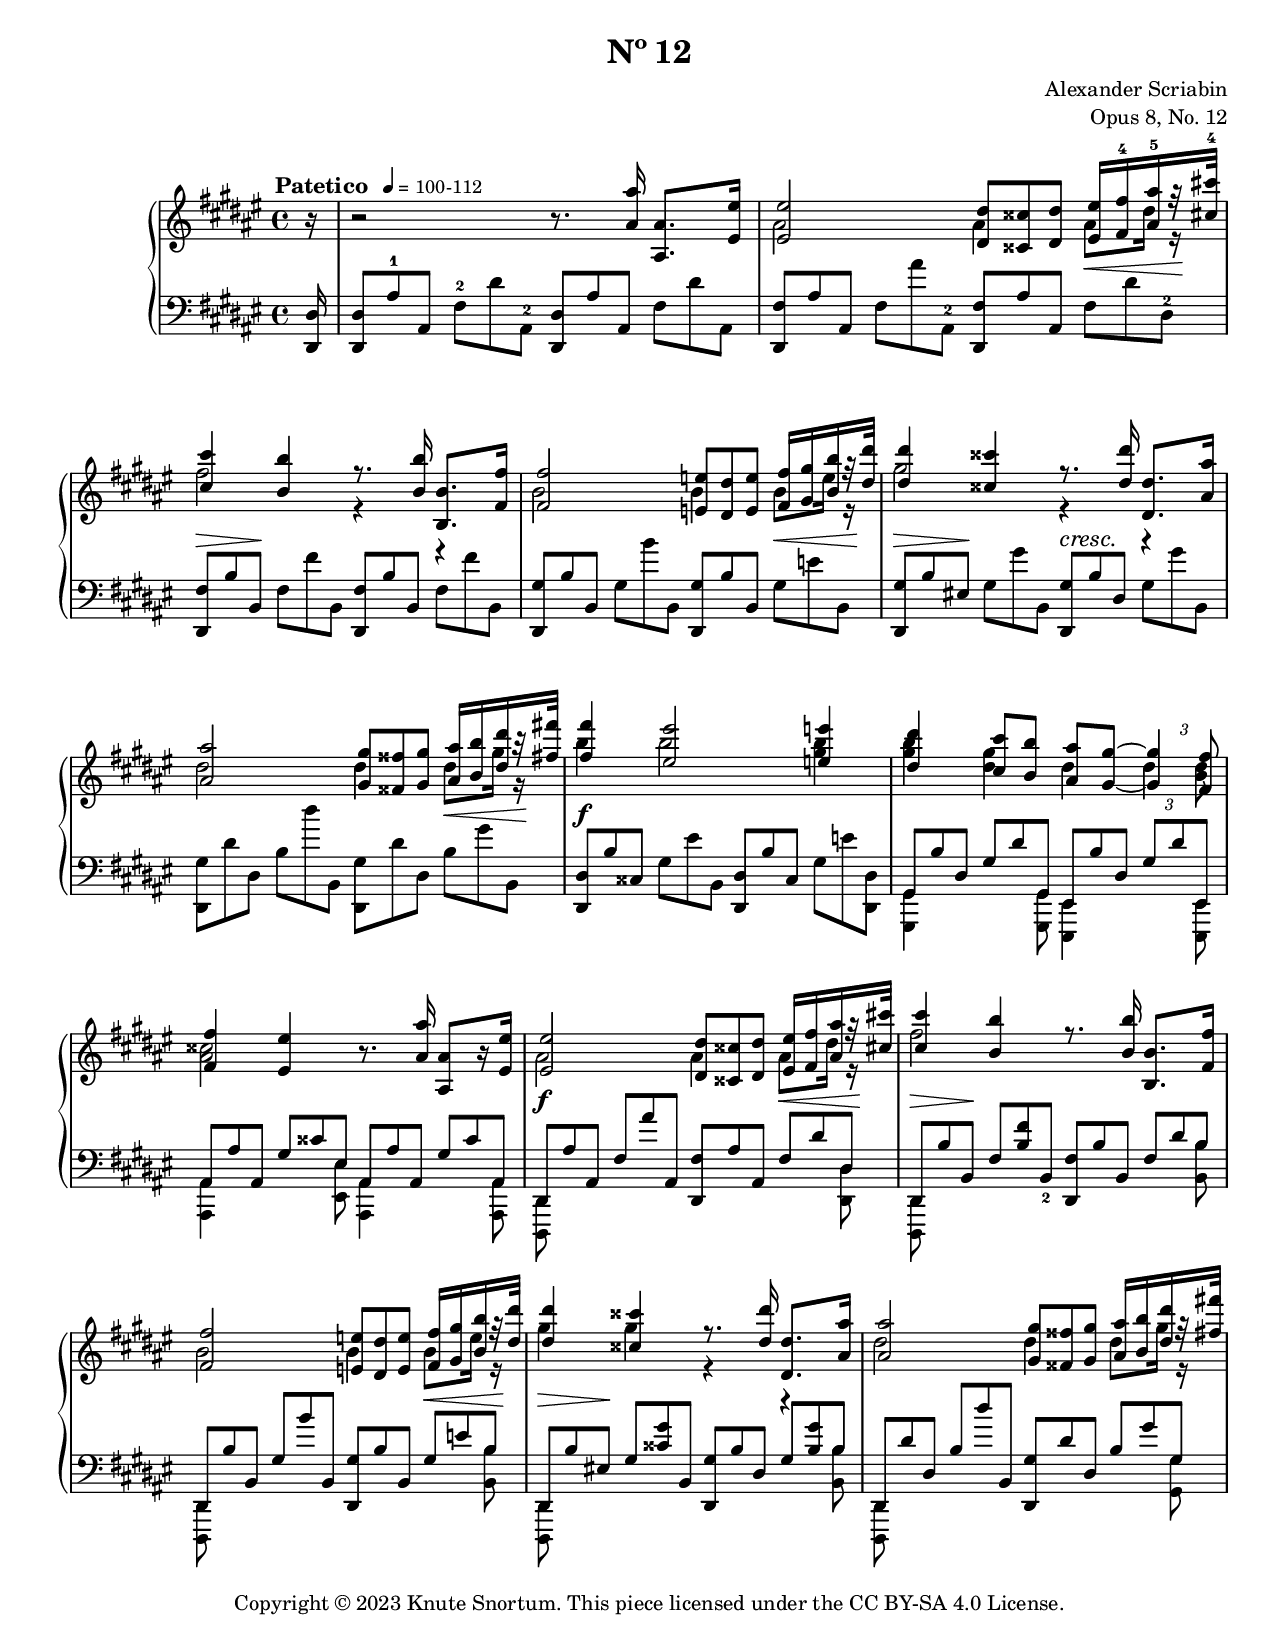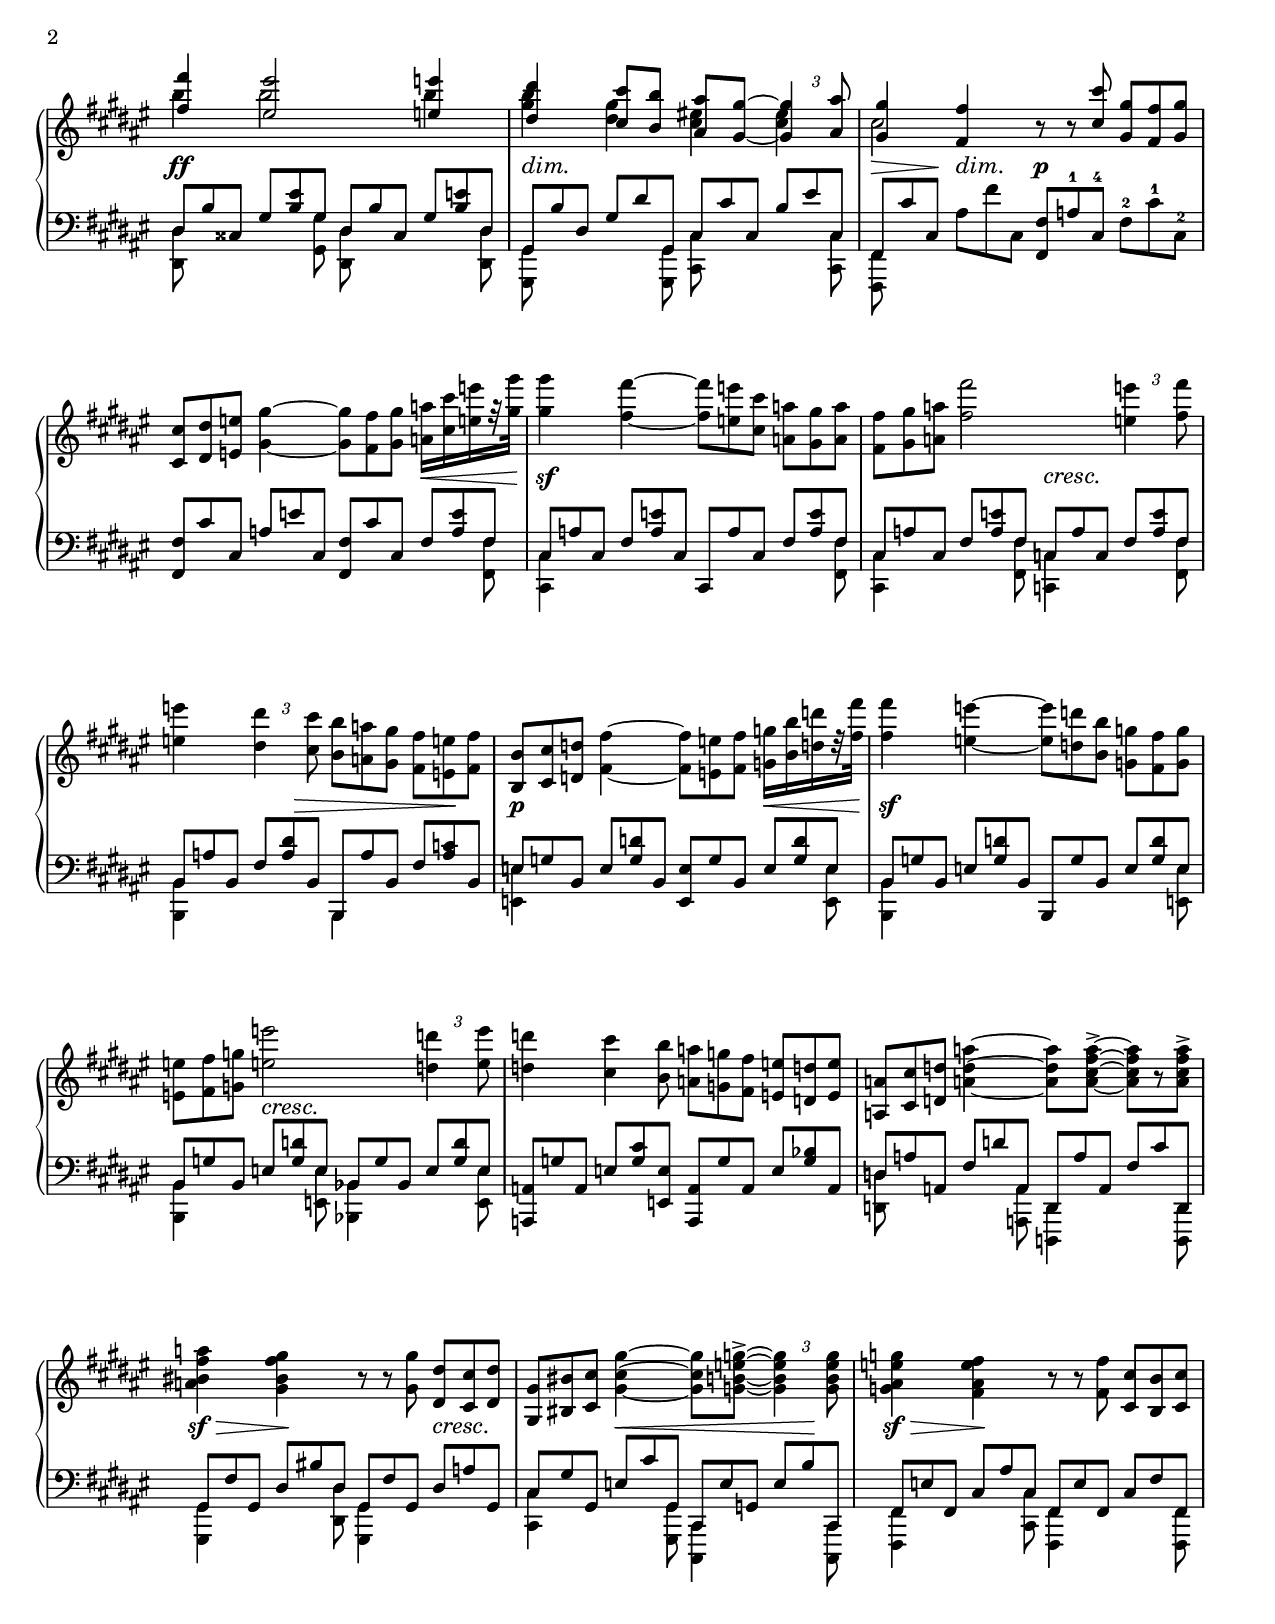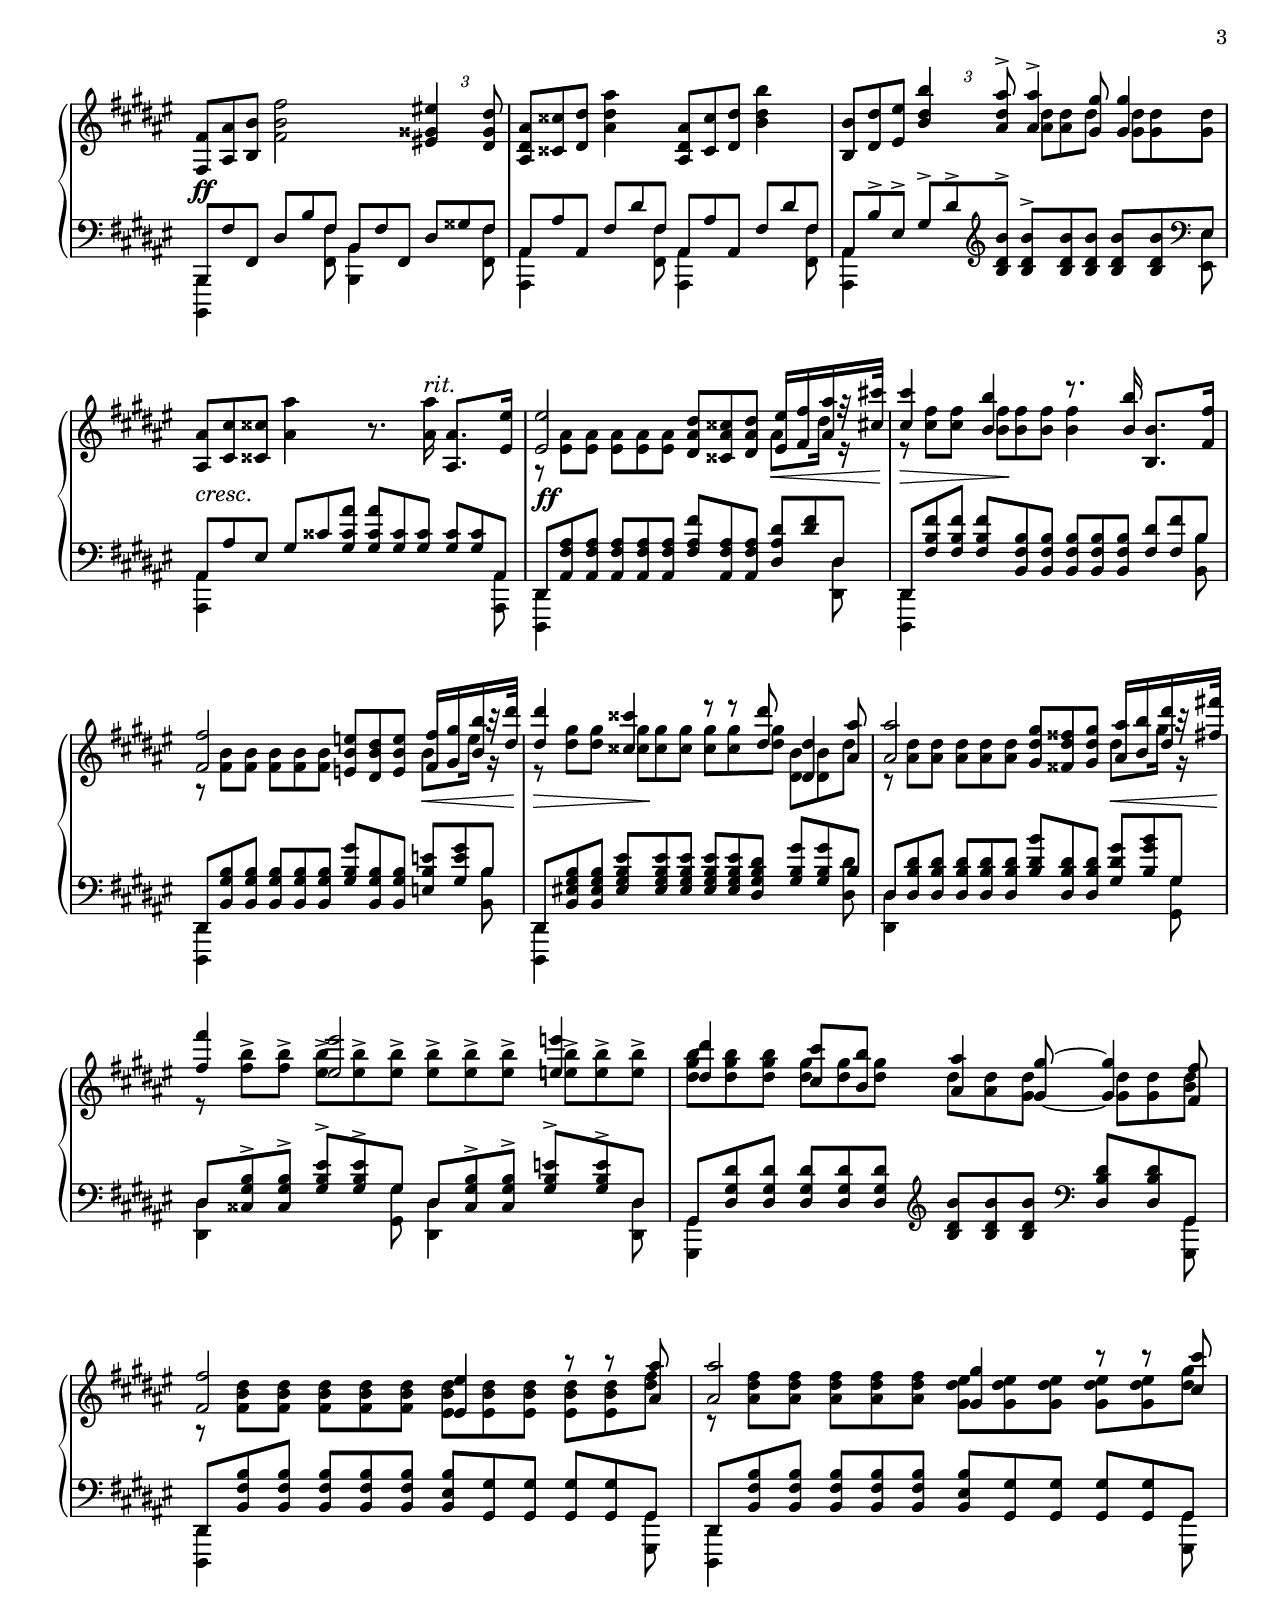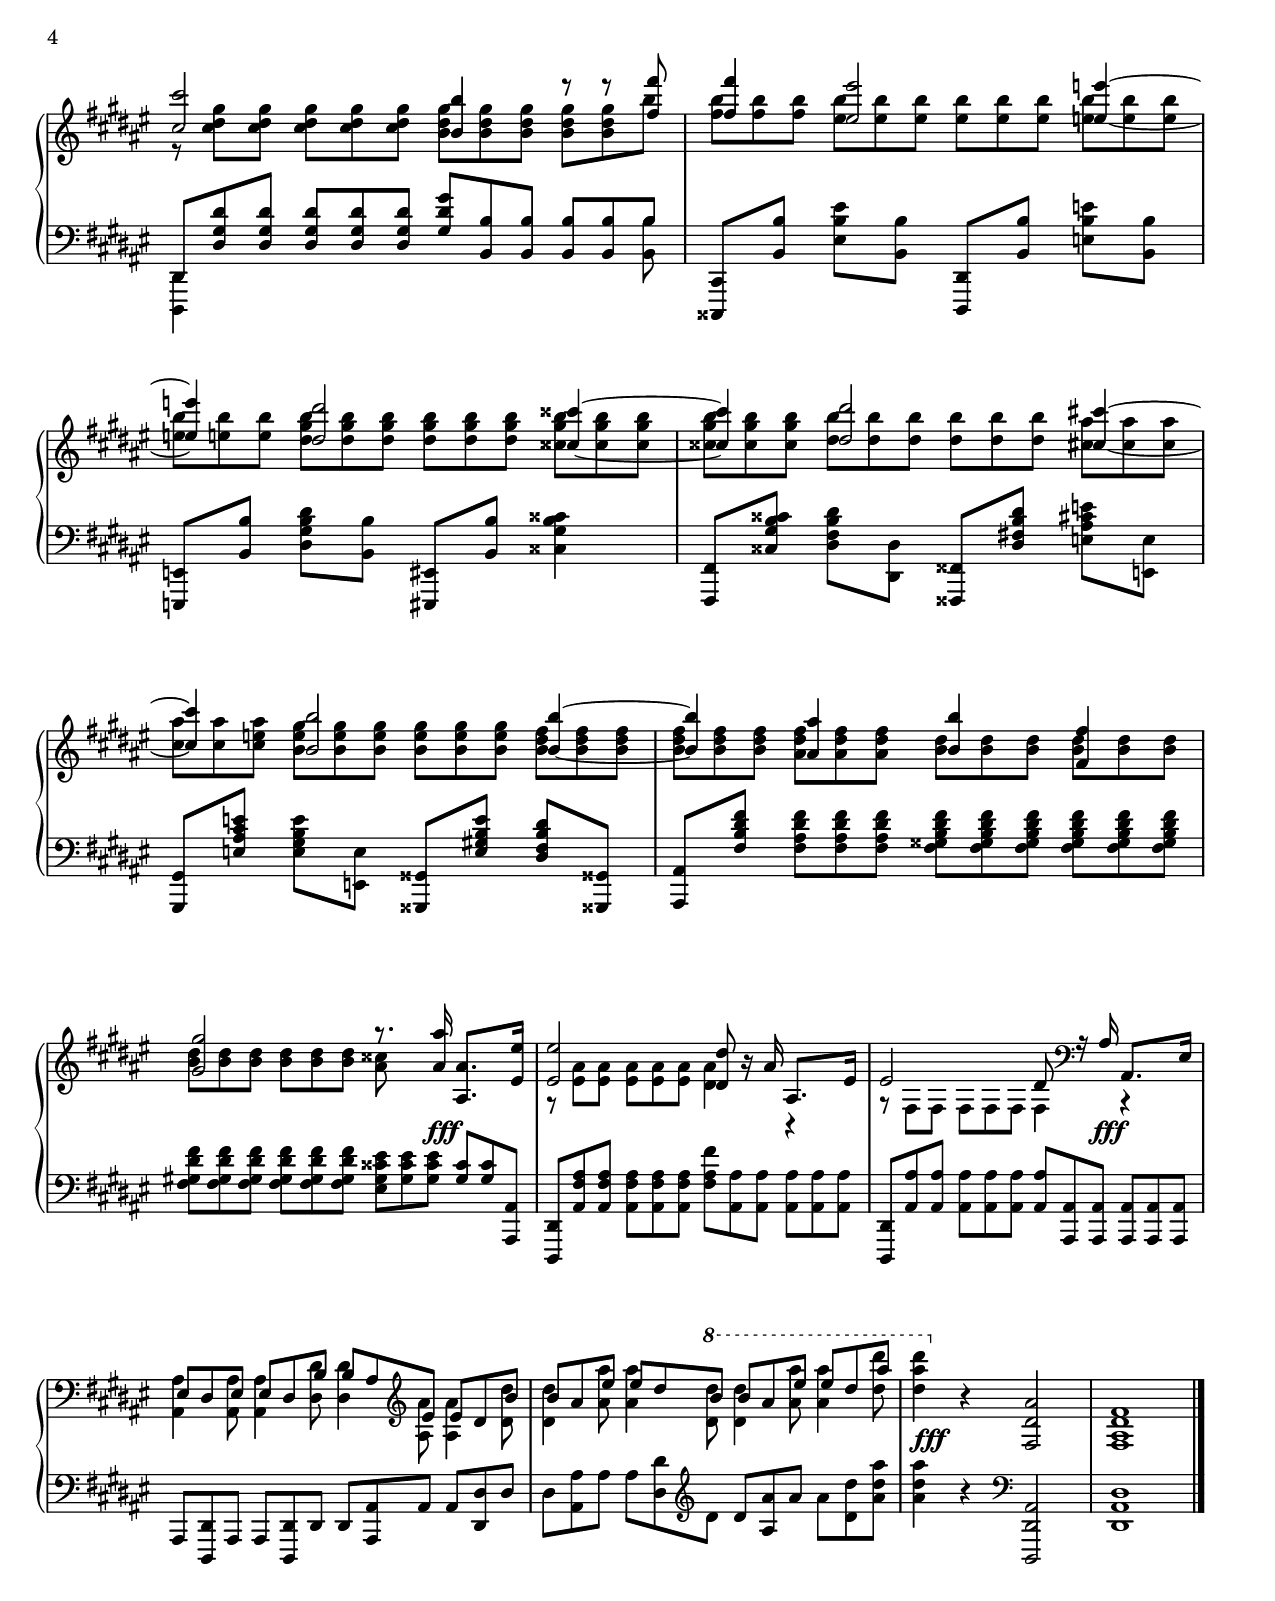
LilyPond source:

\version "2.24.0"

\include "includes/header-paper.ily"
%...+....1....+....2....+....3....+....4....+....5....+....6....+....7....+....

\version "2.24.0"
\language "english"

\include "global-variables.ily"

%%% Positions and shapes %%%

moveFingerA = -\tweak Y-offset 0 \etc
moveFingerB = -\tweak Y-offset 1 \etc
moveRestA = \offset Y-offset 1 \etc
moveTupletA = \tweak TupletNumber.Y-offset 5 \etc
moveTupletB = \tweak TupletNumber.Y-offset -3 \etc
moveTupletC = \tweak TupletNumber.Y-offset 6 \etc
moveTupletD = \tweak TupletNumber.Y-offset 3.5 \etc
moveTupletE = \tweak TupletNumber.Y-offset 4.5 \etc

forceHShiftA = \once \override NoteColumn.force-hshift = 1.7 

%%% Music %%%

fingeringInsdeStaff = \override Fingering.outside-staff-priority = ##f

global = {
  \time 4/4
  \key ds \minor
  \set Staff.extraNatural = ##f
  \eighthsInTwos.44
}

rightHandUpper = \relative {
  \partial 16 r16
  r2 r8. \voiceOne <as' as'>16 <as, as'>8. <es' es'>16 |
  \tupletOff
  q2 \tuplet 3/2 { <ds ds'>8 <css css'> <ds ds'> } <es es'>16[ <fs fs'>-4 
    <as as'>-5 r32 <cs! cs'!>]-4 |
  q4 <b b'> r8. q16 <b, b'>8. <fs' fs'>16 |
  q2 \tuplet 3/2 { <e e'>8 <ds ds'> <e e'> } <fs fs'>16[ <gs gs'> <b b'> r32 
    <ds ds'>] |
  q4 <css css'> r8. <ds ds'>16 <ds, ds'>8. <as' as'>16 |
  q2 \tuplet 3/2 { <gs gs'>8 <fss fss'> <gs gs'> } <as as'>16[ <b b'> <ds ds'>
    \moveRestA r32 <fs! fs'!>] |
  q4 <es es'>2 <e e'>4 |
  \undo \omit TupletNumber
  <ds ds'>4 <cs cs'>8 <b b'> <as as'> <gs_~ gs'~> \moveTupletA 
    \tuplet 3/2 { q4 <fs fs'>8 } |
    
  \barNumberCheck 9
  q4 <es es'> b'8.\rest <as as'>16 <as, as'>8[ b'16\rest <es, es'>] |
  \omit TupletNumber
  q2 \tuplet 3/2 { <ds ds'>8 <css css'> <ds ds'> } <es es'>16[ <fs fs'>
    <as as'> r32 <cs! cs'!>] |
  q4 <b b'> r8. q16 <b, b'>8. <fs' fs'>16 |
  q2 \tuplet 3/2 { <e e'>8 <ds ds'> <e e'> } <fs fs'>16[ <gs gs'> <b b'> r32 
    <ds ds'>] |
  q4 <css css'> r8. <ds ds'>16 <ds, ds'>8. <as' as'>16 |
  q2 \tuplet 3/2 { <gs gs'>8 <fss fss'> <gs gs'> } <as as'>16[ <b b'> <ds ds'>
    r32 <fs! fs'!>] |
  q4 <es es'>2 <e e'>4 |
  \undo \omit TupletNumber
  <ds ds'>4 <cs cs'>8 <b b'> <as as'> <gs_~ gs'~> 
    \moveTupletA \tuplet 3/2 { q4 <as as'>8 } |
    
  \barNumberCheck 17
  \omit TupletNumber
  <gs gs'>4 <fs fs'> \tuplet 3/2 { b8\rest b\rest <cs cs'>  <gs gs'> <fs fs'> 
                                   <gs gs'> } |
  \oneVoice \tuplet 3/2 { <cs, cs'> <ds ds'> <e e'> } <gs gs'>4~ 
    \tuplet 3/2 { q8 <fs fs'> <gs gs'> }  <a a'>16[ <cs cs'> <e! e'> r32 
    <gs gs'>] |
  \oneVoice 
  q4 <fs fs'>~ \tuplet 3/2 { q8 <e e'> <cs cs'>  <a a'> <gs gs'> <a a'> } |
  \tuplet 3/2 { <fs fs'> <gs gs'> <a a'> }  <fs' fs'>2 
    \undo \omit TupletNumber \tupletUp \moveTupletC 
    \tuplet 3/2 { <e e'>4 <fs fs'>8 } |
  <e e'>4 \moveTupletA \tuplet 3/2 { <ds ds'> <cs cs'>8 } \omit TupletNumber
    \tuplet 3/2 { <b b'> <a a'> <gs gs'>  <fs fs'> <e e'!> <fs fs'> } |
  \tuplet 3/2 { <b, b'>8 <cs cs'> <d d'> } <fs fs'>4~ 
    \tuplet 3/2 { q8 <e e'> <fs fs'> }  <g g'>16[ <b b'> <d! d'> r32 
    <fs fs'>] |
  q4 <e e'>~ \tuplet 3/2 { q8 <d d'> <b b'>  <g g'> <fs fs'> <g g'> } |
  \tuplet 3/2 { <e e'>8 <fs fs'> <g g'> } <e'! e'>2 \undo \omit TupletNumber
    \moveTupletC \tuplet 3/2 { <d d'>4 <e e'>8 } |
    
  \barNumberCheck 25
  \omit TupletNumber
  <d d'>4 \tuplet 3/2 { <cs cs'>4 <b b'>8  <a a'> <g g'> <fs fs'>
                        <e e'> <d d'!> <e e'> } |
  \tuplet 3/2 { <a, a'> <cs cs'> <d d'> } <a'! d a'>4~ q8 <a cs fs a>8->~ 
    \tuplet 3/2 { q[ r q]-> } |
  <a bs fs' a>4 <gs bs fs' gs> \tuplet 3/2 { r8 r <gs gs'>  <ds ds'> <cs cs'>
                                             <ds ds'> } |
  \tuplet 3/2 { <gs, gs'>8 <bs bs'> <cs cs'> }  <gs' cs gs'>4~ q8 <g b e g>->~
    \undo \omit TupletNumber \moveTupletD \tuplet 3/2 { q4 q8 } |
  <g as e' g>4 <fs as e' fs> \omit TupletNumber 
    \tuplet 3/2 { r8 r <fs fs'>  <cs cs'> <b b'> <cs cs'> } |
  \tuplet 3/2 { <fs, fs'>8 <as as'> <b b'> } <fs' b fs'>2 
    \undo \omit TupletNumber \moveTupletE
    \tuplet 3/2 { <es! gss es'!>4 <ds gss ds'>8 } |
  \omit TupletNumber 
  \tuplet 3/2 { <as ds as'>8 <css css'> <ds ds'> } <as' ds as'>4 
    \tuplet 3/2 { <as, ds as'>8 <css css'> <ds ds'> } <b' ds b'>4 |
  \tuplet 3/2 { <b, b'>8 <ds ds'> <es es'> } \undo \omit TupletNumber
    \voiceOne \moveTupletA \tuplet 3/2 { <b' ds b'>4 <as ds as'>8-> } 
    \omit TupletNumber \tuplet 3/2 { <as as'>4-> <gs gs'>8 } q4 |
    
  \barNumberCheck 33
  \oneVoice \tuplet 3/2 { <as, as'>8 <cs cs'> <css css'> } <as' as'>4 r8. 
    q16^\rit <as, as'>8. <es' es'>16 |
  \voiceOne q2 \tuplet 3/2 { <ds as' ds>8 <css as' css> <ds as' ds> }
    <es es'>16[ <fs fs'> <as as'> r32 <cs! cs'!>] |
  q4 <b b'> r8. q16 <b, b'>8. <fs' fs'>16 |
  q2 \tuplet 3/2 { <e b' e>8 <ds b' ds> <e b' e> } <fs fs'>16[ <gs gs'> <b b'>
    \moveRestA r32 <ds ds'>] |
  q4 <css css'> \tuplet 3/2 { r8 r <ds ds'>  <ds, ds'>4 <as' as'>8 } |
  q2 \tuplet 3/2 { <gs ds' gs>8 <fss ds' fss> <gs ds' gs> } <as as'>16[ <b b'>
    <ds ds'> \moveRestA r32 <fs! fs'!>] |
  q4 <es es'>2 <e e'>4 |
  <ds ds'>4 <cs cs'>8 <b b'> \tuplet 3/2 { <as as'>4 <gs_~ gs'~>8 q4 
                                           <fs fs'>8 } |
  
  \barNumberCheck 41
  q2 <es es'>4 \tuplet 3/2 { r8 r <as as'> } |
  q2 <gs gs'>4 \tuplet 3/2 {  r8 r <cs cs'> } |
  q2 <b b'>4 \tuplet 3/2 { r8 r <fs' fs'> } |
  q4 <es es'>2 <e_~ e'~>4 |
  q4 <ds ds'>2 <css_~ css'~>4 |
  q4 <ds ds'>2 <cs_~ cs'~>4 |
  q4 <b b'>2 <b_~ b'~>4 |
  q4 <as as'> <b b'> <fs fs'> |
  
  \barNumberCheck 49
  <gs gs'>2 r8. <as as'>16 <as, as'>8. <es' es'>16 |
  q2 <ds ds'>8 b'16\rest as as,8. es'16 |
  es2 ds8 \clef bass r16 as as,8. es'16 |
  \tuplet 3/2 { 
    es8 ds es  es ds b'  b as \clef treble es'  es ds b' |
    b8 as es'  es ds \ottava 1 b'  b as es'  es ds as' 
  }
  \oneVoice <ds, as' ds>4 \ottava 0 r <fs,,, ds' as'>2 |
  <fs as ds fs>1 |
  \bar "|."
}

rightHandLower = \relative {
  \partial 16 s16
  s1 |
  \voiceTwo as'2 as4 as8 ds16 r |
  fs2 r4 r |
  b,2 b4 b8 e16 r |
  gs2 r4 r |
  ds2 ds4 ds8 gs16 \moveRestA r |
  b4 b2 <gs b>4 |
  \omit TupletBracket
  q4 <ds gs> ds \moveTupletB \tuplet 3/2 { ds4 <b ds>8 } |
  
  \barNumberCheck 9
  <as css>2 s |
  as2 as4 as8 ds16 r |
  fs2 s |
  b,2 b4 b8 e16 r |
  gs4 gs r r |
  ds2 ds4 ds8 gs16 r |
  b4 b2 b4 |
  <gs b>4 <ds gs> <cs es!> q |
  
  \barNumberCheck 17
  cs2 s |
  s1 * 7 |
  
  \barNumberCheck 25
  s1 * 7 |
  s2 \tupletOff \tuplet 3/2 { \forceHShiftA <as ds>8 q ds  \forceHShiftA 
                              <gs, ds'> q q } |
  
  \barNumberCheck 33
  s1 |
  \tuplet 3/2 { r8 <es as> q  q q q } s4 as8 ds16 r |
  \tuplet 3/2 { r8 <cs fs> q  \forceHShiftA <b fs'> q q } q4 s |
  \tuplet 3/2 { r8 <fs b> q  q q q } s4 b8 e16 \moveRestA r |
  \tuplet 3/2 { r8 <ds gs> q  \forceHShiftA <css gs'> q q  q q 
                \forceHShiftA <ds gs>  <ds, b'> q ds' } |
  \tuplet 3/2 { r8 <as ds> q  q q q } s4 ds8 gs16 \moveRestA r |
  \tuplet 3/2 { 
    r8 <fs b>^> q^> <es b'>^> q^> q^>  q^> q^> q^>  \forceHShiftA <e b'>^> q^>
      q^> |
    <ds gs b>8 q q  <ds gs> q q  ds <as ds> <gs ds'> \forceHShiftA q q <b ds> |
    
    \barNumberCheck 41
    r8 <fs b ds> q  q q q  <es b' ds> q q  q q <ds' fs> |
    r8 <as ds fs> q  q q q  <gs ds' es> q q  q q <ds' gs> |
    r8 <cs ds gs> q  q q q  <b ds gs> q q  q q b' |
    <fs b> q q  <es b'> q q  q q q  <e b'> q q |
    q8 q q  <ds gs b> q q  q q q  <css gs' b> q q |
    %% second accidental because of bug (still in 2.25.11)
    %% https://gitlab.com/lilypond/lilypond/-/issues/3466
    q8 <\single \omit Accidental css gs' b> q <ds b'> q q  q q q <cs as'> q q |
    q8 q <cs e as>  <b e gs> q q  q q q  <b ds fs> q q |
    q8 q q  <as ds fs> q q  <b ds> q q  q q q |
    
    \barNumberCheck 49
    q8 q q  q q q  <as css> s4 s4. |
    r8 <es as> q  q q q
  } <ds as'>4 r |
  \tuplet 3/2 { r8 fs, fs  fs fs fs } fs4 r |
  \tuplet 3/2 { 
    <as, as'>4 q8 q4 <ds ds'>8 q4 \clef treble <as' as'>8 q4 <ds ds'>8 |
    q4 <as' as'>8 q4 \ottava 1 <ds ds'>8 q4 <as' as'>8 q4 <ds ds'>8 |
  }
  s1 * 2 |
}

rightHand = {
  \global
  <<
    \new Voice \rightHandUpper
    \new Voice \rightHandLower
  >>
}

leftHandUpper = \relative {
  \partial 16 <ds, ds'>16
  \scaleDurations 2/3 {
    \fingeringInsdeStaff
    q8 as''-1 as,  fs'-2 ds' as,-\moveFingerA -2  <ds, ds'> as'' as,
      fs' ds' as, |
    <ds, fs'>8 as'' as,  fs' as' as,,-\moveFingerA -2  <ds, fs'> as'' as,
      fs' ds' ds,-\moveFingerB -2 |
    <ds, fs'>8 b'' b,  fs' fs' b,,  <ds, fs'>8 b'' b,  fs' fs' b,, |
    <ds, gs'>8 b'' b,  gs' b' b,,  <ds, gs'> b'' b,  gs' e' b, |
    <ds, gs'>8 b'' es,!  gs gs' b,,  <ds, gs'> b'' ds,  gs gs' b,, |
    <ds, gs'>8 ds'' ds,  b' ds' b,,  <ds, gs'> ds'' ds,  b' gs' b,, |
    <ds, ds'>8 b'' css,  gs' es' b,  <ds, ds'> b'' css,  gs' e' <ds,, ds'> |
    \voiceThree gs8 b' ds,  gs ds' gs,,  es b'' ds,  gs ds' es,, |
    
    \barNumberCheck 9
    as8 as' as,  gs' css es,  as, as' as,  gs' css as, |
    ds,8 as'' as,  fs' as' as,,  <ds, fs'> as'' as,  fs' ds' ds, |
    ds,8 b'' b,  fs' <b fs'> b,_2  <ds, fs'> b'' b,  fs' ds' b |
    ds,,8 b'' b,  gs' b' b,,  <ds, gs'> b'' b,  gs' e' b |
    ds,,8 b'' es,!  gs <css gs'> b,  <ds, gs'> b'' ds,  gs <b gs'> b |
    ds,,8 ds'' ds,  b' ds' b,,  <ds, gs'> ds'' ds,  b' gs' gs, |
    ds8 b' css,  gs' <b es> gs  ds b' css,  gs' <b e> ds, |
    gs,8 b' ds,  gs ds' gs,,  cs cs' cs,  b' es cs, |
    
    \barNumberCheck 17
    fs,8 cs'' cs,  \oneVoice as' fs' cs,  <fs, fs'> a'-1 cs,-4  fs-2 cs'-1 
      cs,-\moveFingerB -2 |
    \voiceThree 
    <fs, fs'>8 cs'' cs,  a' e' cs,  <fs, fs'> cs'' cs,  fs <a e'> fs |
    cs8 a' cs,  fs <a e'> cs,  cs, a'' cs,  fs <a e'> fs |
    cs8 a' cs,  fs <a e'> fs  c a' c,  fs <a e'> fs |
    b,8 a' b,  fs' <a ds> b,  b, a'' b,  fs' <a c> b, |
    e8 g b,  e <g d'> b,  <e, e'> g' b,  e <g d'> e |
    b8 g' b,  e <g d'> b,  b, g'' b,  e <g d'> e |
    b8 g' b,  e <g d'> e  bf g' bf,  e <g d'> e |
    
    \barNumberCheck 25
    <a,, a'>8 g'' a,  e' <g cs> <e, e'>  <a, a'> g'' a,  e' <g bf> a, |
    d8 a' a,  fs' d' a,  d, a'' a,  fs' cs' d,, |
    gs8 fs' gs,  ds' bs' ds,  gs, fs' gs,  ds' a' gs, |
    cs8 gs' gs,  e' cs' gs,  cs, e' g,  e' b' cs,, |
    fs8 e' fs,  cs' as' cs,  fs, e' fs,  cs' fs fs, |
    b,8 fs'' fs,  ds' b' fs  b, fs' fs,  ds' gss fs |
    as,8 as' as,  fs' ds' fs,  as, as' as,  fs' ds' fs, |
    as,8 b'-> es,->  gs-> ds'-> \clef treble <b ds b'>->  q-> q q q q 
      \clef bass es, |
      
    \barNumberCheck 33
    as,8 as' es  gs css <gs css as'>  q <gs css> q  q q as, |
    ds,8 <as' fs' as> q  q q q  <fs' as fs'> <as, fs' as> q  <ds as' ds>
      <ds' fs> ds, |
    ds,8 <fs' b fs'> q  q <b, fs' b> q  q q q <fs' ds'> <fs fs'> b |
    ds,,8 <b' gs' b> q  q q q  <gs' b gs'> <b, gs' b> q  <e b' e> <gs e' gs>
      b |
    ds,,8 <b' es! gs b> q  <es gs b es> q q  q q <ds gs b ds>  <gs b gs'> q b |
    ds,8 <ds b' ds> q  q q q  <b' ds b'> <ds, b' ds> q  <gs ds' gs> <b gs' b>
      gs |
    ds8 <css gs' b>-> q->  <gs' b es>-> q-> gs  ds <css gs' b>-> q->
      <gs' b e>-> q-> ds |
    gs,8 <ds' gs ds'> q  q q q \clef treble <b' ds b'> q q \clef bass
      <ds, b' ds> q gs, |
      
    \barNumberCheck 41
    ds8 <b' fs' b> q  q q q  <b es b'> <gs gs'> q  q q gs |
    ds8 <b' fs' b> q  q q q  <b es b'> <gs gs'> q  q q gs |
    ds8 <ds' gs ds'> q  q q q  <gs ds' gs> <b, b'> q  q q b' |
  }
}

leftHandLower = \relative {
  \partial 16 s16
  s1 * 7 |
  \voiceFour 
  \scaleDurations 2/3 {
    <gs,, gs'>4 s8 s4 q8 <es es'>4 s8 s4 q8 |
    
    \barNumberCheck 9
    <as as'>4 s8 s4 <es' es'>8  <as, as'>4 s8 s4 q8 |
    <ds, ds'>8 s4 s2. s4 <ds' ds'>8 |
    <ds, ds'>8 s4 s2. s4 <b'' b'>8 |
    <ds,, ds'>8 s4 s2. s4 <b'' b'>8 |
    <ds,, ds'>8 s4 s2. s4 <b'' b'>8 |
    <ds,, ds'>8 s4 s2. s4 <gs' gs'>8 |
    <ds ds'>8 s4 s <gs gs'>8  <ds ds'> s4 s q8 |
    <gs, gs'>8 s4 s q8  <cs cs'> s4 s q8 |
    
    \barNumberCheck 17
    <fs, fs'>8 s4 s4. s2. |
    s2. s4. s4 <fs' fs'>8 |
    <cs cs'>4 s8 s2. s4 <fs fs'>8 |
    <cs cs'>4 s8 s4 <fs fs'>8 <c c'>4 s8 s4 <fs fs'>8 |
    <b, b'>4 s8 s4. b4 s8 s4. |
    <e e'>4 s8 s2. s4 q8 |
    <b b'>4 s8 s2. s4 <e e'>8 |
    <b b'>4 s8 s4 <e e'>8  <bf bf'>4 s8 s4 <e e'>8 |
    
    \barNumberCheck 25
    s1. |
    <d d'>8 s4 s <a a'>8  <d, d'>4 s8 s4 q8 |
    <gs gs'>4 s8 s4 <ds' ds'>8  <gs, gs'>4 s8 s4. |
    <cs cs'>4 s8 s4 <gs gs'>8  <cs, cs'>4 s8 s4 q8 |
    <fs fs'>4 s8 s4 <cs' cs'>8  <fs, fs'>4 s8 s4 q8 |
    <b, b'>4 s8 s4 <fs'' fs'>8  <b, b'>4 s8 s4 <fs' fs'>8 |
    <as, as'>4 s8 s4 <fs' fs'>8  <as, as'>4 s8 s4 <fs' fs'>8 |
    <as, as'>4 s8 s2. s4 <es' es'>8 |
    
    \barNumberCheck 33
    <as, as'>4 s8 s2. s4 q8 |
    <ds, ds'>4 s8 s2. s4 <ds' ds'>8 |
    <ds, ds'>4 s8 s2. s4 <b'' b'>8 |
    <ds,, ds'>4 s8 s2. s4 <b'' b'>8 |
    <ds,, ds'>4 s8 s2. s4 <ds'' ds'>8 |
    <ds, ds'>4 s8 s2. s4 <gs gs'>8 |
    <ds ds'>4 s8 s4 <gs gs'>8 <ds ds'>4 s8 s4 q8 |
    <gs, gs'>4 s8 s2. s4 q8 |
    
    \barNumberCheck 41
    <ds ds'>4 s8 s2. s4 <gs gs'>8 |
    <ds ds'>4 s8 s2. s4 <gs gs'>8 |
    <ds ds'>4 s8 s2. s4 <b'' b'>8 |
  }
  \oneVoice <css,, cs'>8 <b'' b'> <es b' es> <b b'>  <ds,, ds'> <b'' b'>
    <e b' e> <b b'> |
  <e,, e'>8 <b'' b'> <ds gs b ds> <b b'> <es,, es'> <b'' b'> <css gs' b css>4 |
  <fs,, fs'>8 <css'' gs' b css> <ds fs b ds> <ds, ds'> <fss, fss'> 
    <ds'' fs! b ds> <e as cs e> <e, e'> |
  <gs, gs'>8 <e'' as cs e> <e gs b e> <e, e'> <gss, gss'> <e'' gs! b e>
    <ds fs b ds> <gss,,! gss'!> |
  <as as'> <fs'' b ds fs> \scaleDurations 2/3 { <fs as ds fs> q q
      <fs gss b ds fs> q q  q q q |
    
    \barNumberCheck 49
    <fs gs! ds' fs>8 q q  q q q  <es gs css es> <gs css es> q  <gs css> q
      <as,, as'> |
    <ds, ds'> <as'' fs' as> q  q q q  <fs' as fs'> <as, as'> q  q q q |
    <ds,, ds'> <as'' as'> q  q q q  q <as, as'> q  q q q |
    as8 <ds, ds'> as'  as <ds, ds'> ds'  ds <as as'> as'  as <ds, ds'> ds' |
    ds8 <as as'> as'  as <ds, ds'> \clef treble ds'  ds <as as'> as'  as 
      <ds, ds'> <as' ds as'> |
  }
  q4 r \clef bass <ds,,,, ds' as'>2 |
  <ds' as' ds>1 |
}

leftHand = {
  \global
  \clef bass
  <<
    \new Voice \leftHandUpper
    \new Voice \leftHandLower
  >>
}

dynamics = {
  \override DynamicTextSpanner.style = #'none
  \partial 16 s16 
  s1 |
  s2. s8.\< s16\! |
  \tuplet 3/2 { s4\> s8\! } s2. |
  s2. s8.\< s16\! |
  \tuplet 3/2 { s4\> s8\! } s4 s2\cresc |
  s2. s8.\< s16\! |
  s1\f |
  s1 |
  
  \barNumberCheck 9
  s1 |
  s2.\f s8.\< s16\! |
  \tuplet 3/2 { s4\> s8\! } s2. |
  s2. s8.\< s16\! |
  \tuplet 3/2 { s4\> s8\! } s2. |
  s1 |
  s1\ff |
  s1\dim |
  
  \barNumberCheck 17
  \tuplet 3/2 { s4\> s8\! } s4\dim s2\p |
  s2. s4\< |
  s1\sf |
  s2 s\cresc |
  s4. s8\> s4. s8\! |
  s2.\p s4\< |
  s1\sf |
  s4 s2.\cresc |
  
  \barNumberCheck 25
  s1 * 2 |
  s4\sf\> s2\! s4\cresc |
  s4 s2\< s8 s\! |
  f4\sf\> s2.\! |
  s1\ff |
  s1 * 2 
  
  \barNumberCheck 33
  s1-\tweak Y-offset -2 \cresc |
  s2.-\tweak X-offset 0 -\tweak Y-offset -3 \ff s4\< |
  s4\> s2.\! |
  s2. s4\< |
  s4\> s2.\! |
  s2. s4\< <>\! |
  s1 * 2 |
  
  \barNumberCheck 41
  s1 * 8 |
  
  \barNumberCheck 49
  s2 s8. s16\fff s4 |
  s1 |
  s2 s8. s16\fff s4 |
  s1 * 2 |
  s1-\tweak X-offset 0 \fff |
  s1 |
}

% MIDI only
pedal = {
  \partial 16 s16\sd
  s1 |
  s2\su\sd s4.\su\sd s8\su |
  s2\sd s\su\sd |
  s2\su\sd s4.\su\sd s8\su |
  s2\sd s\su\sd |
  s2\su\sd s4.\su\sd s8\su |
  s2\sd s\su\sd |
  s2\su\sd s\su\sd |
  
  \barNumberCheck 9
  s2\su\sd s\su\sd |
  s2\su\sd s4.\su\sd s8\su |
  s2\sd s\su\sd |
  s2\su\sd s4.\su\sd s8\su |
  s2\sd s\su\sd |
  s2\su\sd s4.\su\sd s8\su |
  s2\sd s\su\sd |
  s2\su\sd s\su\sd |
  
  \barNumberCheck 17
  s2\su\sd s\su\sd |
  s2\su\sd s4.\su\sd s8\su |
  s2\sd s\su\sd |
  s2\su\sd s\su\sd |
  s2\su\sd s\su\sd |
  s2\su\sd s4.\su\sd s8\su |
  s2\sd s\su\sd |
  s2\su\sd s\su\sd |
  
  \barNumberCheck 25
  s2\su\sd s\su\sd |
  s2\su\sd s8 s4.\su\sd |
  s2\su\sd s\su\sd |
  s2\su\sd s8 s4.\su\sd |
  s2\su\sd s\su\sd |
  s2\su\sd s\su\sd |
  s2\su\sd s\su\sd |
  s1\su\sd |
  
  \barNumberCheck 33
  s1\su\sd |
  s2\su\sd s4. s8\su |
  s1\sd |
  s2\su\sd s4. s8\su |
  s1\sd |
  s2\su\sd s4. s8\su |
  s2\sd s\su\sd |
  s1\su\sd |
  
  \barNumberCheck 41
  s1\su\sd |
  s2\su\sd s\su\sd |
  s2\su\sd s\su\sd |
  s4\su\sd s\su\sd s\su\sd s\su\sd |
  s4\su\sd s\su\sd s\su\sd s\su\sd |
  s4\su\sd s\su\sd s\su\sd s\su\sd |
  s4\su\sd s\su\sd s\su\sd s\su\sd |
  s4\su\sd s\su\sd s2\su\sd |
  
  \barNumberCheck 49
  s2\su\sd s\su\sd |
  s1\su\sd |
  s1\su\sd |
  s1\su\sd |
  s1\su\sd |
  s2\su s\sd |
  s1 <>\su |
}

tempi = {
  \set Score.tempoHideNote = ##t
  \textMark \markup \tempo-markup "Patetico" #2 #0 100-112
  \tempo 4 = 100
  \partial 16 s16
  s1 * 8 |
  
  \barNumberCheck 9
  s1 * 8 |
  
  \barNumberCheck 17
  s2 \tempo 4 = 112 s |
  s1 * 7 |
  
  \barNumberCheck 25
  s1 * 8 |
  
  \barNumberCheck 33
  s2 s8 \tempo 4 = 96 s4. |
  \tempo 4 = 108
  s1 * 7 |
  
  \barNumberCheck 41
  s1 * 3
  \tempo 4 = 120
  s1 * 5 |
  
  \barNumberCheck 49
  s2 \tempo 4 = 108 s |
  s1 * 2
  \tempo 4 = 120
  s1 * 4 |
}

forceBreaks = {
  \partial 16 s16
  s1 * 2 \break
  s1 * 3 \break
  s1 * 3 \break
  s1 * 3 \break
  s1 * 3 \pageBreak
  
  s1 * 3 \break
  s1 * 3 \break
  s1 * 3 \break
  s1 * 3 \break
  s1 * 3 \pageBreak
  
  s1 * 3 \break
  s1 * 3 \break
  s1 * 3 \break
  s1 * 2 \break
  s1 * 2 \pageBreak
  
  s1 * 2 \break
  s1 * 2 \break
  s1 * 2 \break
  s1 * 3 \break
}

etudeTwelveNotes =
\score {
  \header {
    title = \markup { Nº 12 }
    composer = "Alexander Scriabin"
    opus = "Opus 8, No. 12"
  }
  \keepWithTag layout  
  \new PianoStaff <<
    \new Staff = "upper" \rightHand
    \new Dynamics \dynamics
    \new Staff = "lower" \leftHand
    \new Dynamics \tempi
    \new Devnull \forceBreaks
  >>
  \layout {}
}

\include "articulate.ly"

etudeTwelveMidi =
\book {
  \bookOutputName "etude-op8-no12"
  \score {
    \keepWithTag midi
    \articulate <<
      \new Staff = "upper" << \rightHand \dynamics \pedal \tempi >>
      \new Staff = "lower" << \leftHand \dynamics \pedal \tempi >>
    >>
    \midi {}
  }
}


\etudeTwelveNotes
\etudeTwelveMidi